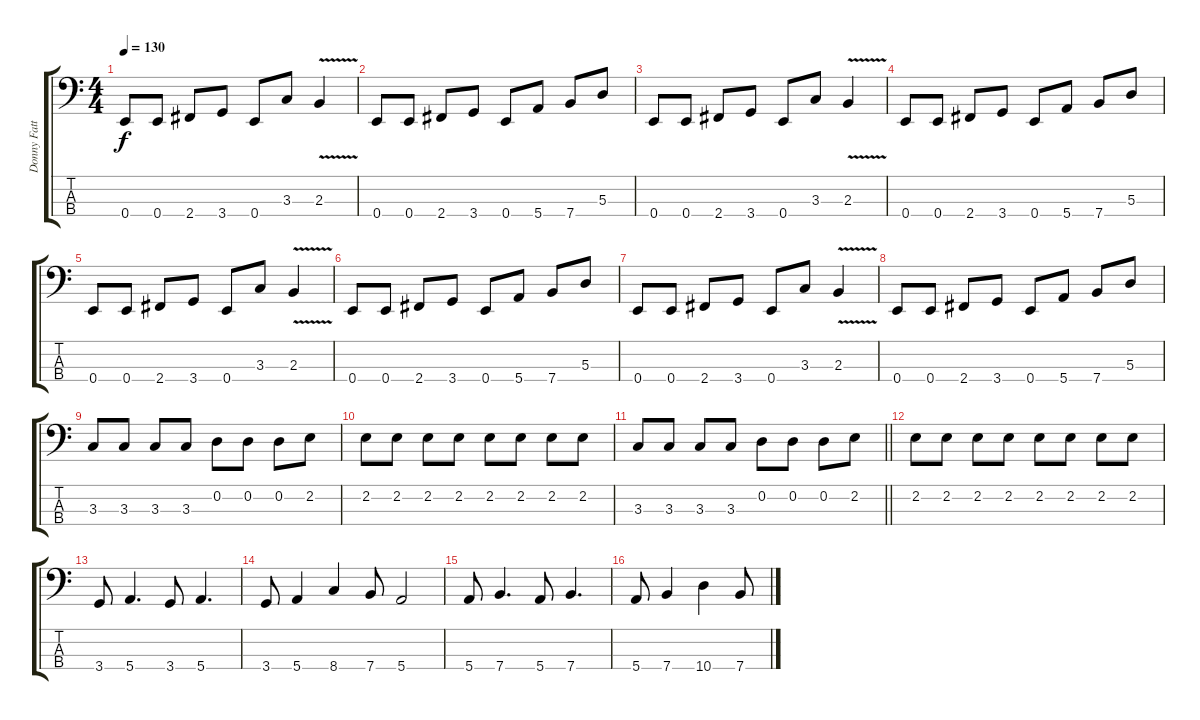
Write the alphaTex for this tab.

\track ("Donny Fattah (bass)" "Donny Fatt") {instrument electricbassfinger}
\staff {score tabs}
\tuning (G2 D2 A1 E1) {hide}
\ts (4 4)
\tempo 130
\clef f4
\ks c
0.4.8{dy f} 0.4.8 2.4.8 3.4.8 0.4.8 3.3.8 2.3{v}.4 |
0.4.8 0.4.8 2.4.8 3.4.8 0.4.8 5.4.8 7.4.8 5.3.8 |
0.4.8 0.4.8 2.4.8 3.4.8 0.4.8 3.3.8 2.3{v}.4 |
0.4.8 0.4.8 2.4.8 3.4.8 0.4.8 5.4.8 7.4.8 5.3.8 |
0.4.8 0.4.8 2.4.8 3.4.8 0.4.8 3.3.8 2.3{v}.4 |
0.4.8 0.4.8 2.4.8 3.4.8 0.4.8 5.4.8 7.4.8 5.3.8 |
0.4.8 0.4.8 2.4.8 3.4.8 0.4.8 3.3.8 2.3{v}.4 |
0.4.8 0.4.8 2.4.8 3.4.8 0.4.8 5.4.8 7.4.8 5.3.8 |
3.3.8 3.3.8 3.3.8 3.3.8 0.2.8 0.2.8 0.2.8 2.2.8 |
2.2.8 2.2.8 2.2.8 2.2.8 2.2.8 2.2.8 2.2.8 2.2.8 |
\barLineRight lightlight
3.3.8 3.3.8 3.3.8 3.3.8 0.2.8 0.2.8 0.2.8 2.2.8 |
2.2.8 2.2.8 2.2.8 2.2.8 2.2.8 2.2.8 2.2.8 2.2.8 |
3.4.8 5.4.4{d} 3.4.8 5.4.4{d} |
3.4.8 5.4.4 8.4.4 7.4.8 5.4.2 |
5.4.8 7.4.4{d} 5.4.8 7.4.4{d} |
5.4.8 7.4.4 10.4.4 7.4.8
